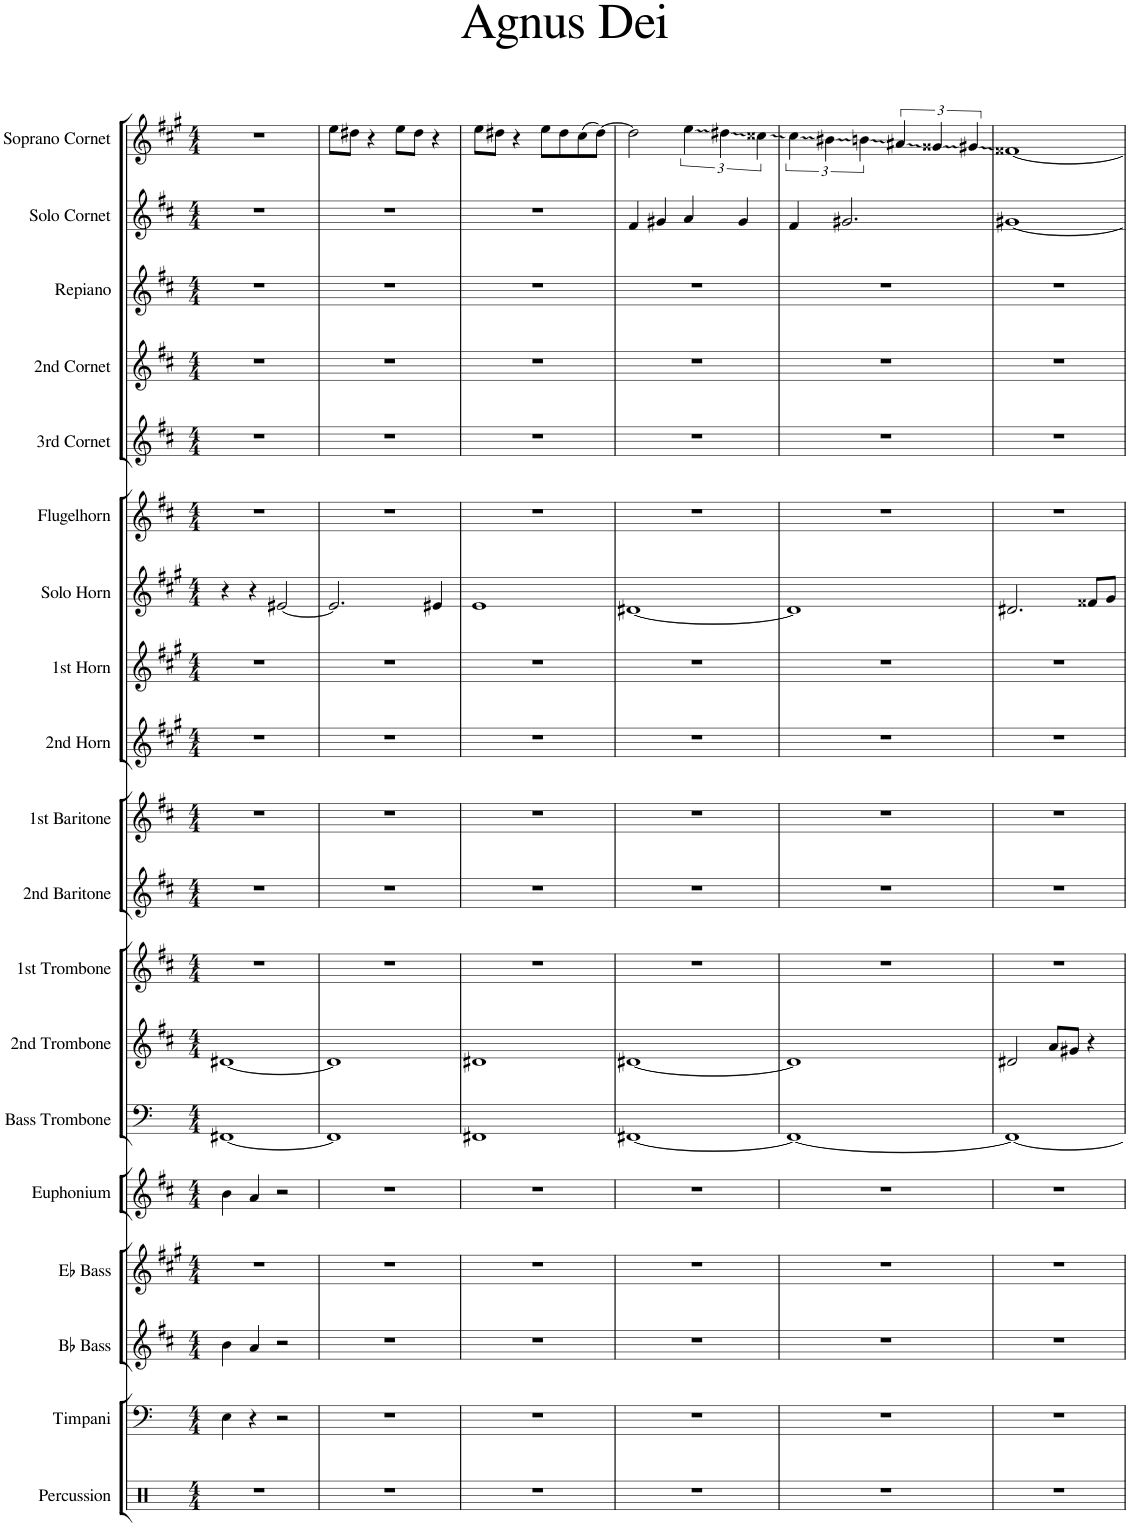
**kern	**kern	**kern	**kern	**kern	**kern	**kern	**kern	**kern	**kern	**kern	**kern	**kern	**kern	**kern	**kern	**kern	**kern	**kern
*part19	*part18	*part17	*part16	*part15	*part14	*part13	*part12	*part11	*part10	*part9	*part8	*part7	*part6	*part5	*part4	*part3	*part2	*part1
*staff19	*staff18	*staff17	*staff16	*staff15	*staff14	*staff13	*staff12	*staff11	*staff10	*staff9	*staff8	*staff7	*staff6	*staff5	*staff4	*staff3	*staff2	*staff1
*I"Percussion	*I"Timpani	*I"Bb Bass	*I"Eb Bass	*I"Euphonium	*I"Bass Trombone	*I"2nd Trombone	*I"1st Trombone	*I"2nd Baritone	*I"1st Baritone	*I"2nd Horn	*I"1st Horn	*I"Solo Horn	*I"Flugelhorn	*I"3rd Cornet	*I"2nd Cornet	*I"Repiano	*I"Solo Cornet	*I"Soprano Cornet
*I'Perc.	*I'Timp.	*I'Bb Bs.	*I'Eb Bs.	*I'Euph.	*I'B. Tbn.	*I'2nd Tbn.	*I'1st Tbn.	*I'2nd Bar.	*I'1st Bar.	*I'2nd Hn.	*I'1st Hn.	*I'Solo Hn.	*I'Flghn.	*I'3rd Cnt.	*I'2nd Cnt.	*I'Rep.	*I'Solo Cnt.	*I'Sop. Cnt.
*clefX	*clefF4	*clefG2	*clefG2	*clefG2	*clefF4	*clefG2	*clefG2	*clefG2	*clefG2	*clefG2	*clefG2	*clefG2	*clefG2	*clefG2	*clefG2	*clefG2	*clefG2	*clefG2
*	*	*Trd15c26	*Trd12c21	*Trd8c14	*	*Trd8c14	*Trd8c14	*Trd8c14	*Trd8c14	*Trd5c9	*Trd5c9	*Trd5c9	*Trd1c2	*Trd1c2	*Trd1c2	*Trd1c2	*Trd1c2	*Trd-2c-3
*k[]	*k[]	*k[f#c#]	*k[f#c#g#]	*k[f#c#]	*k[]	*k[f#c#]	*k[f#c#]	*k[f#c#]	*k[f#c#]	*k[f#c#g#]	*k[f#c#g#]	*k[f#c#g#]	*k[f#c#]	*k[f#c#]	*k[f#c#]	*k[f#c#]	*k[f#c#]	*k[f#c#g#]
*M4/4	*M4/4	*M4/4	*M4/4	*M4/4	*M4/4	*M4/4	*M4/4	*M4/4	*M4/4	*M4/4	*M4/4	*M4/4	*M4/4	*M4/4	*M4/4	*M4/4	*M4/4	*M4/4
=1	=1	=1	=1	=1	=1	=1	=1	=1	=1	=1	=1	=1	=1	=1	=1	=1	=1	=1
1r	4E\	4b\	1r	4b\	[1FF#X	[1d#X	1r	1r	1r	1r	1r	4r	1r	1r	1r	1r	1r	1r
.	4r	4a/	.	4a/	.	.	.	.	.	.	.	4r	.	.	.	.	.	.
.	2r	2r	.	2r	.	.	.	.	.	.	.	[2e#X/	.	.	.	.	.	.
=2	=2	=2	=2	=2	=2	=2	=2	=2	=2	=2	=2	=2	=2	=2	=2	=2	=2	=2
1r	1r	1r	1r	1r	1FF#]	1d#]	1r	1r	1r	1r	1r	2.e#/]	1r	1r	1r	1r	1r	8ee\L
.	.	.	.	.	.	.	.	.	.	.	.	.	.	.	.	.	.	8dd#X\J
.	.	.	.	.	.	.	.	.	.	.	.	.	.	.	.	.	.	4r
.	.	.	.	.	.	.	.	.	.	.	.	.	.	.	.	.	.	8ee\L
.	.	.	.	.	.	.	.	.	.	.	.	.	.	.	.	.	.	8dd#\J
.	.	.	.	.	.	.	.	.	.	.	.	4e#X/	.	.	.	.	.	4r
=3	=3	=3	=3	=3	=3	=3	=3	=3	=3	=3	=3	=3	=3	=3	=3	=3	=3	=3
1r	1r	1r	1r	1r	1FF#X	1d#X	1r	1r	1r	1r	1r	1e	1r	1r	1r	1r	1r	8ee\L
.	.	.	.	.	.	.	.	.	.	.	.	.	.	.	.	.	.	8dd#X\J
.	.	.	.	.	.	.	.	.	.	.	.	.	.	.	.	.	.	4r
.	.	.	.	.	.	.	.	.	.	.	.	.	.	.	.	.	.	8ee\L
.	.	.	.	.	.	.	.	.	.	.	.	.	.	.	.	.	.	8dd#\
.	.	.	.	.	.	.	.	.	.	.	.	.	.	.	.	.	.	(8cc#\
.	.	.	.	.	.	.	.	.	.	.	.	.	.	.	.	.	.	[8dd#\J)
=4	=4	=4	=4	=4	=4	=4	=4	=4	=4	=4	=4	=4	=4	=4	=4	=4	=4	=4
1r	1r	1r	1r	1r	[1FF#X	[1d#X	1r	1r	1r	1r	1r	[1d#X	1r	1r	1r	1r	4f#/	2dd#\]
.	.	.	.	.	.	.	.	.	.	.	.	.	.	.	.	.	4g#X/	.
.	.	.	.	.	.	.	.	.	.	.	.	.	.	.	.	.	4a/	6ee\
.	.	.	.	.	.	.	.	.	.	.	.	.	.	.	.	.	.	6dd#X\
.	.	.	.	.	.	.	.	.	.	.	.	.	.	.	.	.	4g#/	.
.	.	.	.	.	.	.	.	.	.	.	.	.	.	.	.	.	.	6cc##X\
=5	=5	=5	=5	=5	=5	=5	=5	=5	=5	=5	=5	=5	=5	=5	=5	=5	=5	=5
1r	1r	1r	1r	1r	1FF#_	1d#]	1r	1r	1r	1r	1r	1d#]	1r	1r	1r	1r	4f#/	6cc#\
.	.	.	.	.	.	.	.	.	.	.	.	.	.	.	.	.	.	6b#X\
.	.	.	.	.	.	.	.	.	.	.	.	.	.	.	.	.	2.g#X/	.
.	.	.	.	.	.	.	.	.	.	.	.	.	.	.	.	.	.	6bn\
.	.	.	.	.	.	.	.	.	.	.	.	.	.	.	.	.	.	6a#X/
.	.	.	.	.	.	.	.	.	.	.	.	.	.	.	.	.	.	6g##X/
.	.	.	.	.	.	.	.	.	.	.	.	.	.	.	.	.	.	6g#X/
=6	=6	=6	=6	=6	=6	=6	=6	=6	=6	=6	=6	=6	=6	=6	=6	=6	=6	=6
1r	1r	1r	1r	1r	1FF#_	2d#X/	1r	1r	1r	1r	1r	2.d#X/	1r	1r	1r	1r	[1g#X	[1f##X
.	.	.	.	.	.	8a/L	.	.	.	.	.	.	.	.	.	.	.	.
.	.	.	.	.	.	8g#X/J	.	.	.	.	.	.	.	.	.	.	.	.
.	.	.	.	.	.	4r	.	.	.	.	.	8f##X/L	.	.	.	.	.	.
.	.	.	.	.	.	.	.	.	.	.	.	8g#/J	.	.	.	.	.	.
=	=	=	=	=	=	=	=	=	=	=	=	=	=	=	=	=	=	=
*-	*-	*-	*-	*-	*-	*-	*-	*-	*-	*-	*-	*-	*-	*-	*-	*-	*-	*-
